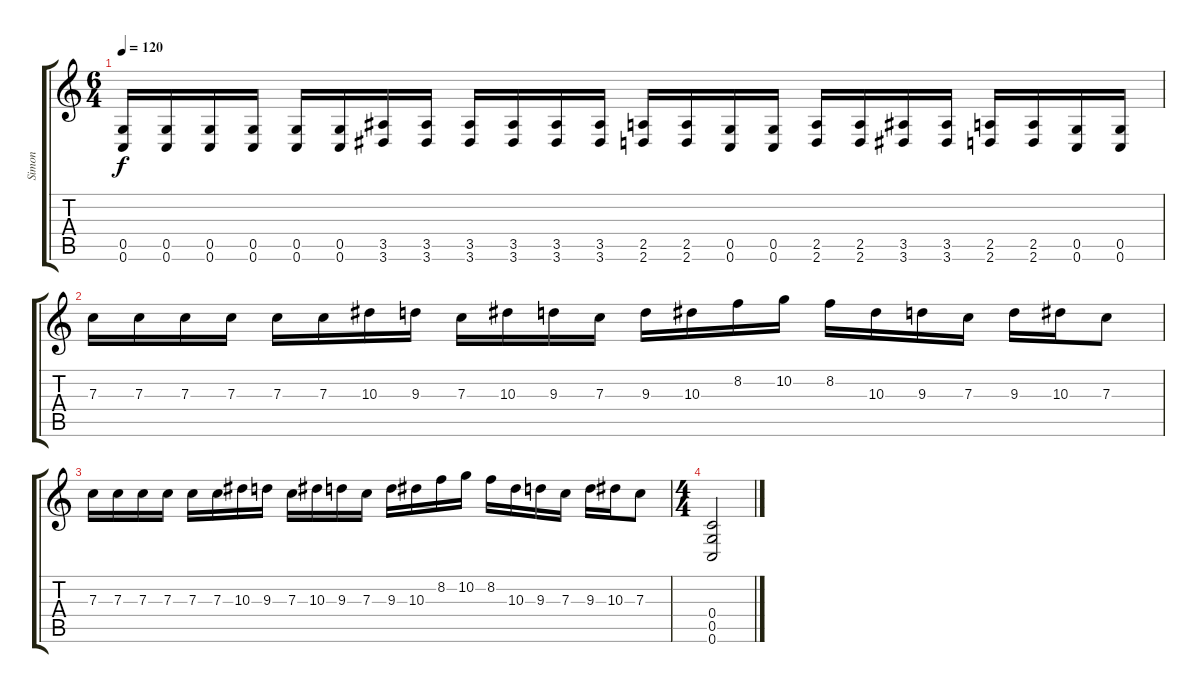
\track ("Simon" "Simon") {instrument distortionguitar}
\staff {score tabs}
\tuning (D4 A3 F3 C3 G2 C2) {hide}
\ts (6 4)
\tempo 120
\clef g2
\ks c
(0.5 0.6).16{dy f} (0.5 0.6).16 (0.5 0.6).16 (0.5 0.6).16 (0.5 0.6).16 (0.5 0.6).16 (3.5 3.6).16 (3.5 3.6).16 (3.5 3.6).16 (3.5 3.6).16 (3.5 3.6).16 (3.5 3.6).16 (2.5 2.6).16 (2.5 2.6).16 (0.5 0.6).16 (0.5 0.6).16 (2.5 2.6).16 (2.5 2.6).16 (3.5 3.6).16 (3.5 3.6).16 (2.5 2.6).16 (2.5 2.6).16 (0.5 0.6).16 (0.5 0.6).16 |
7.3.16{volume 16} 7.3.16 7.3.16 7.3.16 7.3.16 7.3.16 10.3.16 9.3.16 7.3.16 10.3.16 9.3.16 7.3.16 9.3.16 10.3.16 8.2.16 10.2.16 8.2.16 10.3.16 9.3.16 7.3.16 9.3.16 10.3.16 7.3.8 |
7.3.16{volume 16} 7.3.16 7.3.16 7.3.16 7.3.16 7.3.16 10.3.16 9.3.16 7.3.16 10.3.16 9.3.16 7.3.16 9.3.16 10.3.16 8.2.16 10.2.16 8.2.16 10.3.16 9.3.16 7.3.16 9.3.16 10.3.16 7.3.8 |
\ts (4 4)
(0.4 0.5 0.6).2{volume 0}
